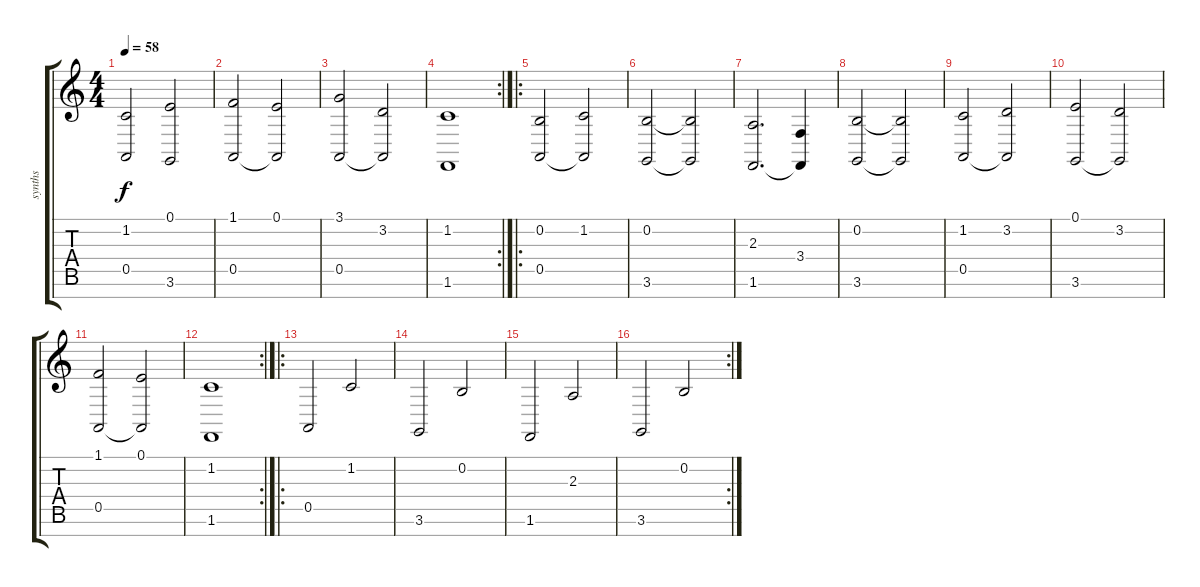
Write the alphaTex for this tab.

\track ("synths" "synths") {instrument stringensemble2}
\staff {score tabs}
\tuning (E4 B3 G3 D3 A2 E2 B1) {hide}
\ts (4 4)
\tempo 58
\clef g2
\ks c
(1.2 0.5).2{dy f} (0.1 3.6).2 |
(1.1 0.5).2 (0.1 0.5{t}).2 |
(3.1 0.5).2 (3.2 0.5{t}).2 |
\rc 2
(1.2 1.6).1 |
\ro
(0.2 0.5).2 (1.2 0.5{t}).2 |
(0.2 3.6).2 (0.2{t} 3.6{t}).2 |
(2.3 1.6).2{d} (3.4 1.6{t}).4 |
(0.2 3.6).2 (0.2{t} 3.6{t}).2 |
(1.2 0.5).2 (3.2 0.5{t}).2 |
(0.1 3.6).2 (3.2 3.6{t}).2 |
(1.1 0.5).2 (0.1 0.5{t}).2 |
\rc 2
(1.2 1.6).1 |
\ro
0.5.2 1.2.2 |
3.6.2 0.2.2 |
1.6.2 2.3.2 |
\rc 2
3.6.2 0.2.2
